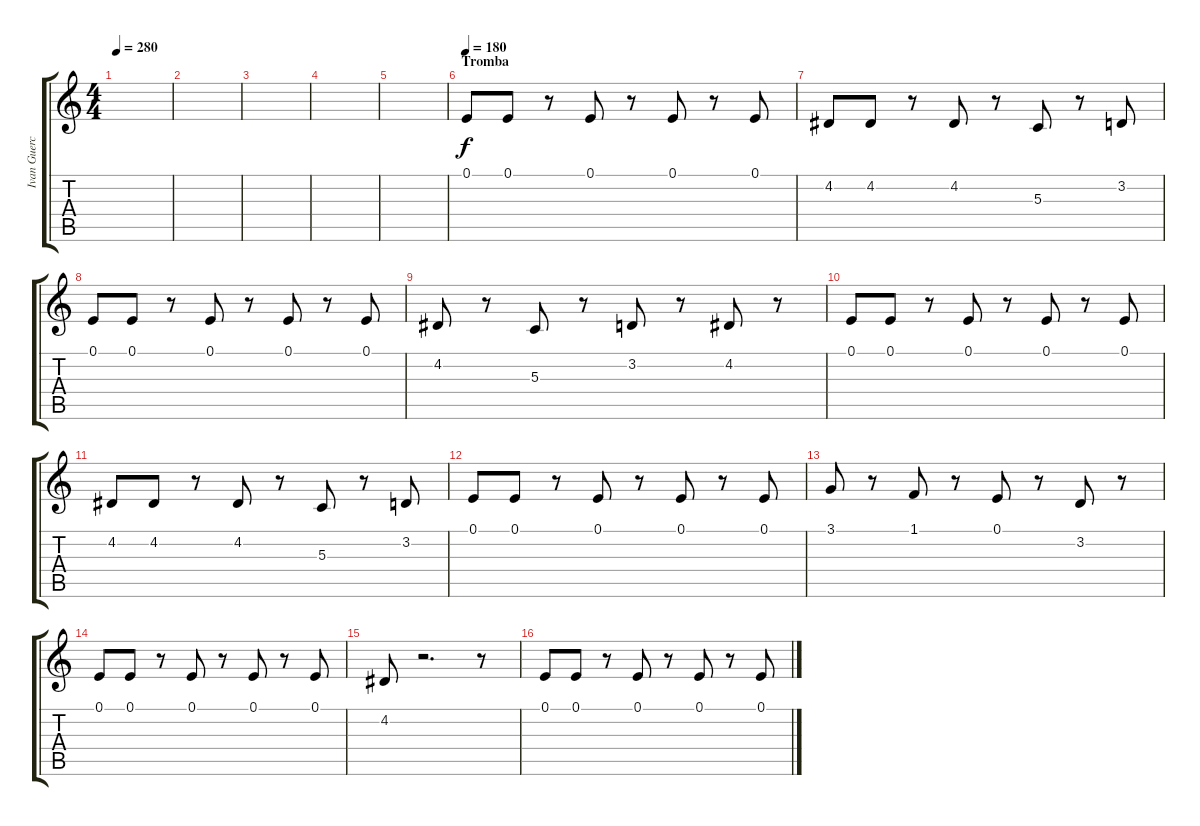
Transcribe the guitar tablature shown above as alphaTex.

\track ("Ivan Guercio Troio" "Ivan Guerc") {instrument brasssection}
\staff {score tabs}
\tuning (E4 B3 G3 D3 A2 E2) {hide}
\ts (4 4)
\tempo 280
\clef g2
\ks c
|
|
|
|
|
\section ("" "Tromba")
\tempo 180
0.1.8 0.1.8 r.8 0.1.8 r.8 0.1.8 r.8 0.1.8 |
4.2.8 4.2.8 r.8 4.2.8 r.8 5.3.8 r.8 3.2.8 |
0.1.8 0.1.8 r.8 0.1.8 r.8 0.1.8 r.8 0.1.8 |
4.2.8 r.8 5.3.8 r.8 3.2.8 r.8 4.2.8 r.8 |
0.1.8 0.1.8 r.8 0.1.8 r.8 0.1.8 r.8 0.1.8 |
4.2.8 4.2.8 r.8 4.2.8 r.8 5.3.8 r.8 3.2.8 |
0.1.8 0.1.8 r.8 0.1.8 r.8 0.1.8 r.8 0.1.8 |
3.1.8 r.8 1.1.8 r.8 0.1.8 r.8 3.2.8 r.8 |
0.1.8 0.1.8 r.8 0.1.8 r.8 0.1.8 r.8 0.1.8 |
4.2.8 r.2{d} r.8 |
0.1.8 0.1.8 r.8 0.1.8 r.8 0.1.8 r.8 0.1.8
